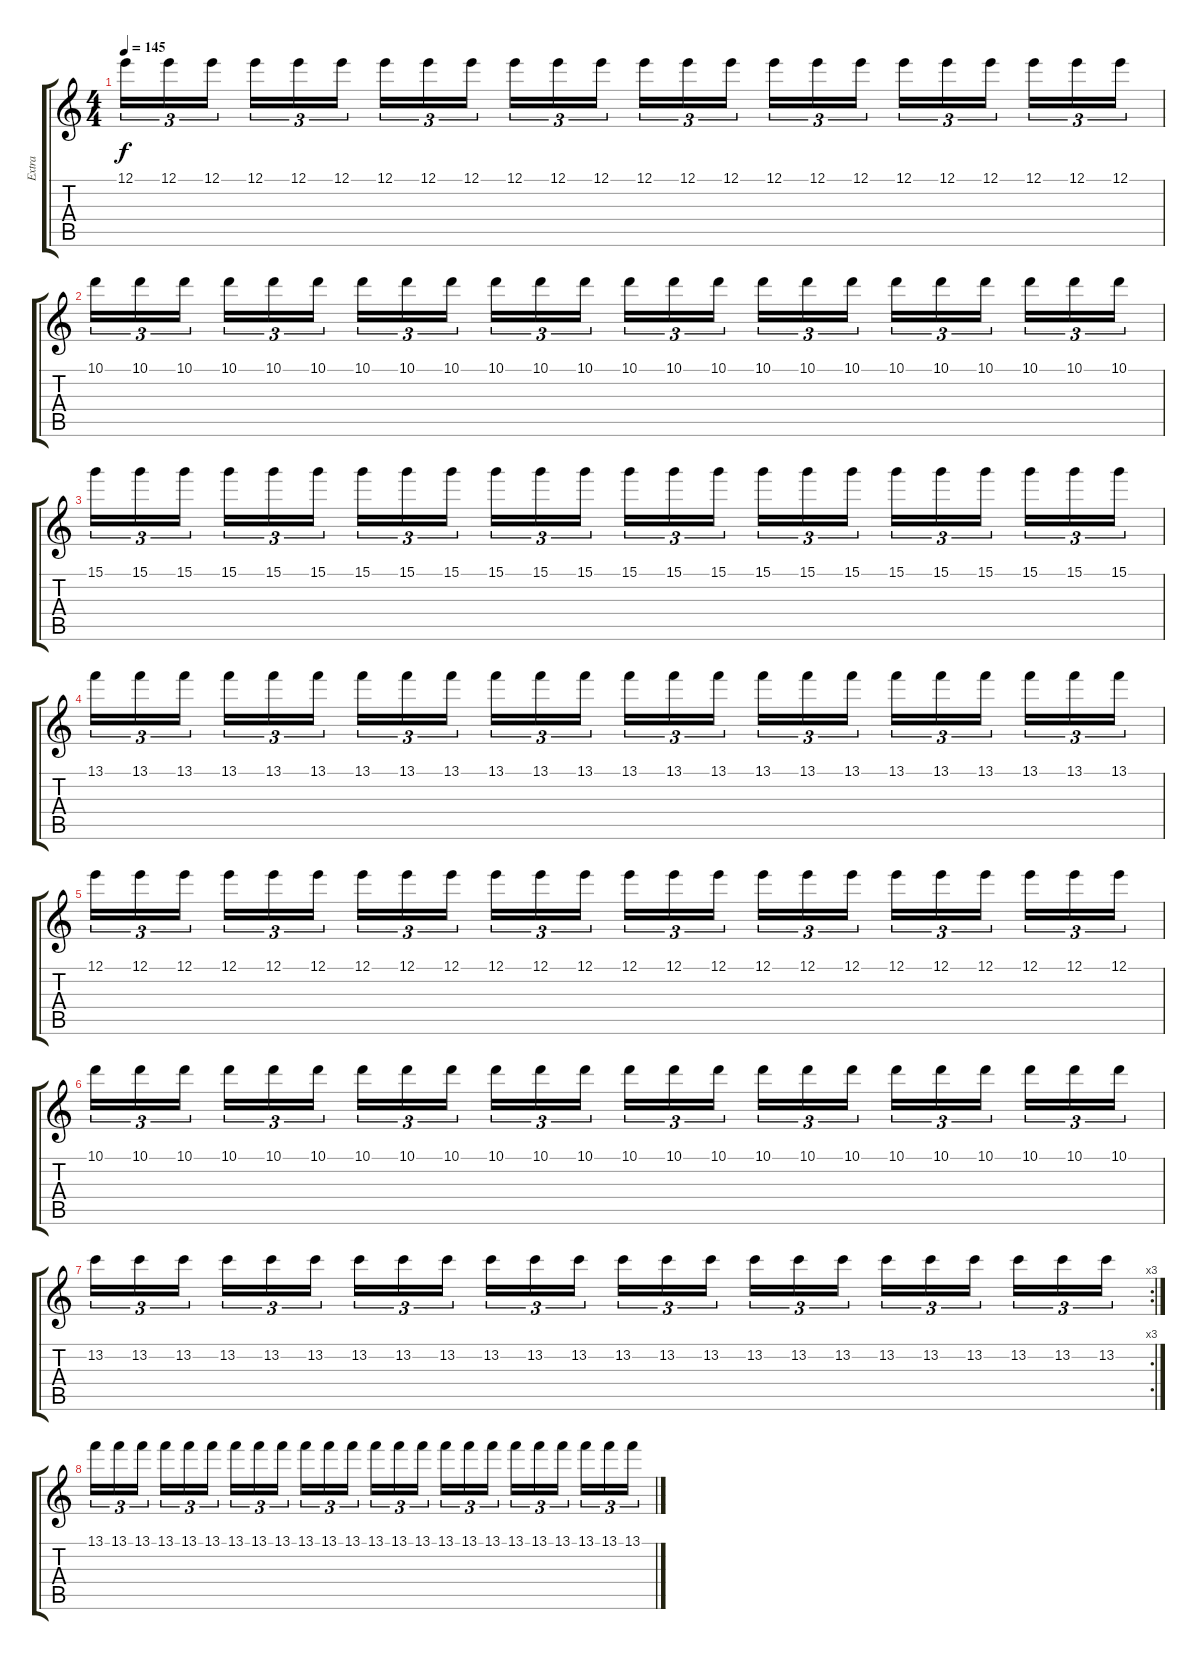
\track ("Extra" "Extra") {instrument electricguitarjazz}
\staff {score tabs}
\tuning (E4 B3 G3 D3 A2 E2) {hide}
\ts (4 4)
\tempo 145
\clef g2
\ks c
12.1.16{tu (3 2) dy f} 12.1.16{tu (3 2)} 12.1.16{tu (3 2) beam splitsecondary} 12.1.16{tu (3 2)} 12.1.16{tu (3 2)} 12.1.16{tu (3 2)} 12.1.16{tu (3 2)} 12.1.16{tu (3 2)} 12.1.16{tu (3 2) beam splitsecondary} 12.1.16{tu (3 2)} 12.1.16{tu (3 2)} 12.1.16{tu (3 2)} 12.1.16{tu (3 2)} 12.1.16{tu (3 2)} 12.1.16{tu (3 2) beam splitsecondary} 12.1.16{tu (3 2)} 12.1.16{tu (3 2)} 12.1.16{tu (3 2)} 12.1.16{tu (3 2)} 12.1.16{tu (3 2)} 12.1.16{tu (3 2) beam splitsecondary} 12.1.16{tu (3 2)} 12.1.16{tu (3 2)} 12.1.16{tu (3 2)} |
10.1.16{tu (3 2)} 10.1.16{tu (3 2)} 10.1.16{tu (3 2) beam splitsecondary} 10.1.16{tu (3 2)} 10.1.16{tu (3 2)} 10.1.16{tu (3 2)} 10.1.16{tu (3 2)} 10.1.16{tu (3 2)} 10.1.16{tu (3 2) beam splitsecondary} 10.1.16{tu (3 2)} 10.1.16{tu (3 2)} 10.1.16{tu (3 2)} 10.1.16{tu (3 2)} 10.1.16{tu (3 2)} 10.1.16{tu (3 2) beam splitsecondary} 10.1.16{tu (3 2)} 10.1.16{tu (3 2)} 10.1.16{tu (3 2)} 10.1.16{tu (3 2)} 10.1.16{tu (3 2)} 10.1.16{tu (3 2) beam splitsecondary} 10.1.16{tu (3 2)} 10.1.16{tu (3 2)} 10.1.16{tu (3 2)} |
15.1.16{tu (3 2)} 15.1.16{tu (3 2)} 15.1.16{tu (3 2) beam splitsecondary} 15.1.16{tu (3 2)} 15.1.16{tu (3 2)} 15.1.16{tu (3 2)} 15.1.16{tu (3 2)} 15.1.16{tu (3 2)} 15.1.16{tu (3 2) beam splitsecondary} 15.1.16{tu (3 2)} 15.1.16{tu (3 2)} 15.1.16{tu (3 2)} 15.1.16{tu (3 2)} 15.1.16{tu (3 2)} 15.1.16{tu (3 2) beam splitsecondary} 15.1.16{tu (3 2)} 15.1.16{tu (3 2)} 15.1.16{tu (3 2)} 15.1.16{tu (3 2)} 15.1.16{tu (3 2)} 15.1.16{tu (3 2) beam splitsecondary} 15.1.16{tu (3 2)} 15.1.16{tu (3 2)} 15.1.16{tu (3 2)} |
13.1.16{tu (3 2)} 13.1.16{tu (3 2)} 13.1.16{tu (3 2) beam splitsecondary} 13.1.16{tu (3 2)} 13.1.16{tu (3 2)} 13.1.16{tu (3 2)} 13.1.16{tu (3 2)} 13.1.16{tu (3 2)} 13.1.16{tu (3 2) beam splitsecondary} 13.1.16{tu (3 2)} 13.1.16{tu (3 2)} 13.1.16{tu (3 2)} 13.1.16{tu (3 2)} 13.1.16{tu (3 2)} 13.1.16{tu (3 2) beam splitsecondary} 13.1.16{tu (3 2)} 13.1.16{tu (3 2)} 13.1.16{tu (3 2)} 13.1.16{tu (3 2)} 13.1.16{tu (3 2)} 13.1.16{tu (3 2) beam splitsecondary} 13.1.16{tu (3 2)} 13.1.16{tu (3 2)} 13.1.16{tu (3 2)} |
12.1.16{tu (3 2)} 12.1.16{tu (3 2)} 12.1.16{tu (3 2) beam splitsecondary} 12.1.16{tu (3 2)} 12.1.16{tu (3 2)} 12.1.16{tu (3 2)} 12.1.16{tu (3 2)} 12.1.16{tu (3 2)} 12.1.16{tu (3 2) beam splitsecondary} 12.1.16{tu (3 2)} 12.1.16{tu (3 2)} 12.1.16{tu (3 2)} 12.1.16{tu (3 2)} 12.1.16{tu (3 2)} 12.1.16{tu (3 2) beam splitsecondary} 12.1.16{tu (3 2)} 12.1.16{tu (3 2)} 12.1.16{tu (3 2)} 12.1.16{tu (3 2)} 12.1.16{tu (3 2)} 12.1.16{tu (3 2) beam splitsecondary} 12.1.16{tu (3 2)} 12.1.16{tu (3 2)} 12.1.16{tu (3 2)} |
10.1.16{tu (3 2)} 10.1.16{tu (3 2)} 10.1.16{tu (3 2) beam splitsecondary} 10.1.16{tu (3 2)} 10.1.16{tu (3 2)} 10.1.16{tu (3 2)} 10.1.16{tu (3 2)} 10.1.16{tu (3 2)} 10.1.16{tu (3 2) beam splitsecondary} 10.1.16{tu (3 2)} 10.1.16{tu (3 2)} 10.1.16{tu (3 2)} 10.1.16{tu (3 2)} 10.1.16{tu (3 2)} 10.1.16{tu (3 2) beam splitsecondary} 10.1.16{tu (3 2)} 10.1.16{tu (3 2)} 10.1.16{tu (3 2)} 10.1.16{tu (3 2)} 10.1.16{tu (3 2)} 10.1.16{tu (3 2) beam splitsecondary} 10.1.16{tu (3 2)} 10.1.16{tu (3 2)} 10.1.16{tu (3 2)} |
\rc 3
13.2.16{tu (3 2)} 13.2.16{tu (3 2)} 13.2.16{tu (3 2) beam splitsecondary} 13.2.16{tu (3 2)} 13.2.16{tu (3 2)} 13.2.16{tu (3 2)} 13.2.16{tu (3 2)} 13.2.16{tu (3 2)} 13.2.16{tu (3 2) beam splitsecondary} 13.2.16{tu (3 2)} 13.2.16{tu (3 2)} 13.2.16{tu (3 2)} 13.2.16{tu (3 2)} 13.2.16{tu (3 2)} 13.2.16{tu (3 2) beam splitsecondary} 13.2.16{tu (3 2)} 13.2.16{tu (3 2)} 13.2.16{tu (3 2)} 13.2.16{tu (3 2)} 13.2.16{tu (3 2)} 13.2.16{tu (3 2) beam splitsecondary} 13.2.16{tu (3 2)} 13.2.16{tu (3 2)} 13.2.16{tu (3 2)} |
13.1.16{tu (3 2)} 13.1.16{tu (3 2)} 13.1.16{tu (3 2) beam splitsecondary} 13.1.16{tu (3 2)} 13.1.16{tu (3 2)} 13.1.16{tu (3 2)} 13.1.16{tu (3 2)} 13.1.16{tu (3 2)} 13.1.16{tu (3 2) beam splitsecondary} 13.1.16{tu (3 2)} 13.1.16{tu (3 2)} 13.1.16{tu (3 2)} 13.1.16{tu (3 2)} 13.1.16{tu (3 2)} 13.1.16{tu (3 2) beam splitsecondary} 13.1.16{tu (3 2)} 13.1.16{tu (3 2)} 13.1.16{tu (3 2)} 13.1.16{tu (3 2)} 13.1.16{tu (3 2)} 13.1.16{tu (3 2) beam splitsecondary} 13.1.16{tu (3 2)} 13.1.16{tu (3 2)} 13.1.16{tu (3 2)}
